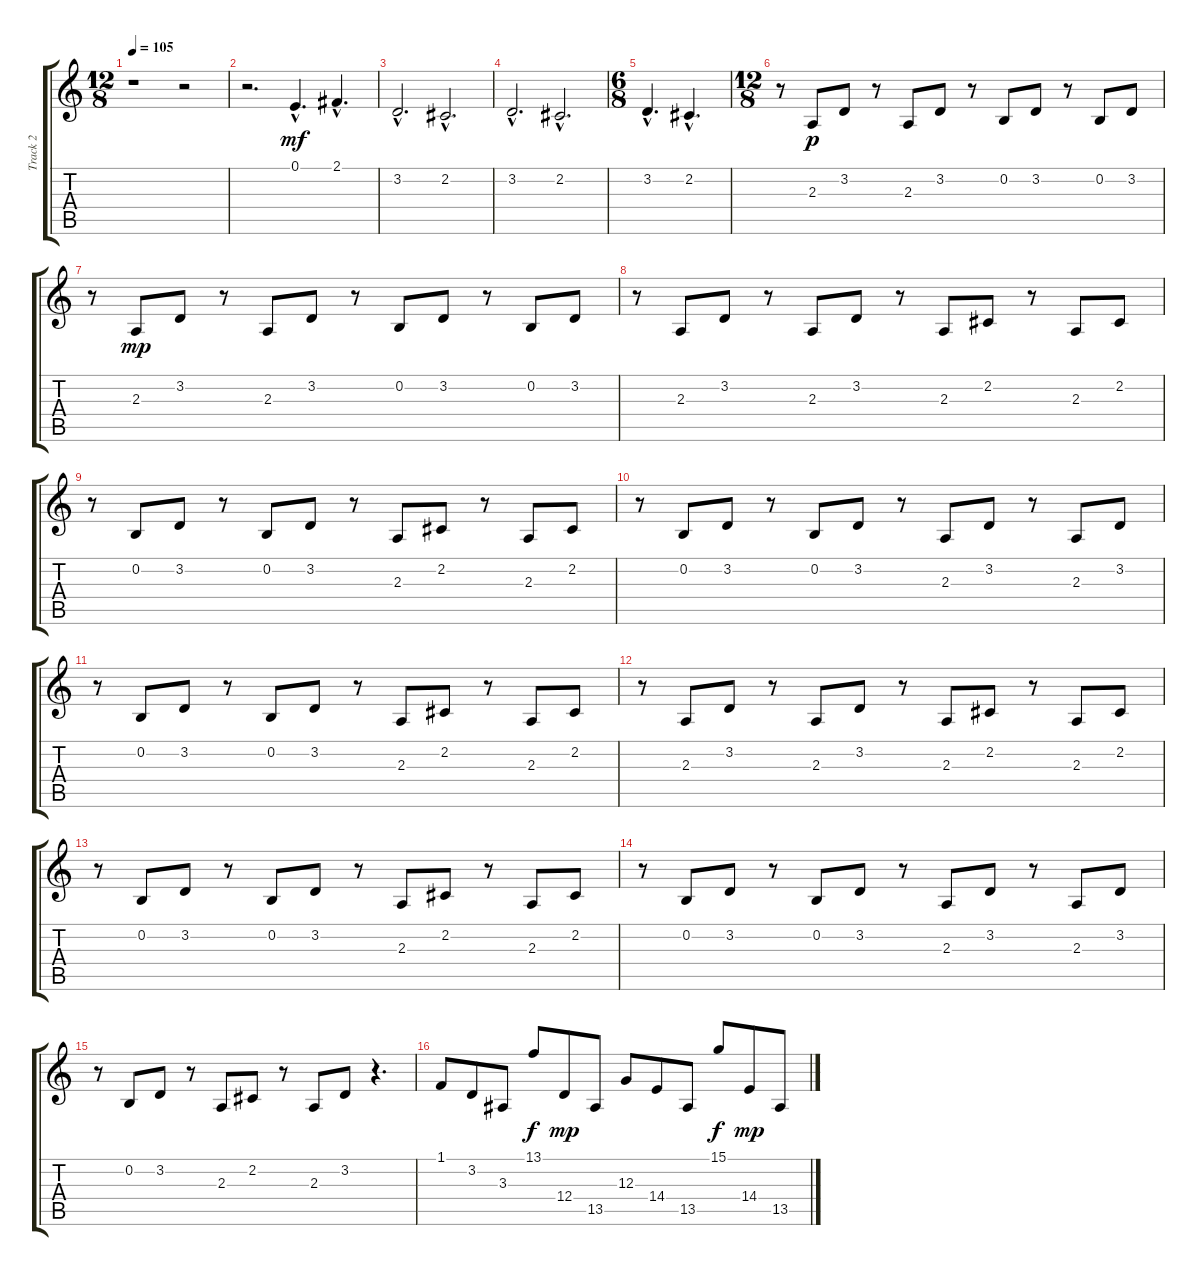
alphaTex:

\track ("Track 2" "Track 2") {instrument electricgrandpiano}
\staff {score tabs}
\tuning (E4 B3 G3 D3 A2 E2) {hide}
\ts (12 8)
\tempo 105
\clef g2
\ks c
r.1{dy mf instrument electricgrandpiano} r.2 |
r.2{d} 0.1{hac}.4{d volume 8 instrument acousticgrandpiano} 2.1{hac}.4{d} |
3.2{hac}.2{d} 2.2{hac}.2{d} |
3.2{hac}.2{d} 2.2{hac}.2{d} |
\ts (6 8)
3.2{hac}.4{d} 2.2{hac}.4{d} |
\ts (12 8)
r.8 2.3.8{dy p volume 4 instrument electricgrandpiano} 3.2.8 r.8 2.3.8 3.2.8 r.8 0.2.8 3.2.8 r.8 0.2.8 3.2.8 |
r.8 2.3.8{dy mp} 3.2.8 r.8 2.3.8 3.2.8 r.8 0.2.8 3.2.8 r.8 0.2.8 3.2.8 |
r.8 2.3.8{volume 2} 3.2.8 r.8 2.3.8 3.2.8 r.8 2.3.8 2.2.8 r.8 2.3.8 2.2.8 |
r.8 0.2.8 3.2.8 r.8 0.2.8 3.2.8 r.8 2.3.8 2.2.8 r.8 2.3.8 2.2.8 |
r.8 0.2.8 3.2.8 r.8 0.2.8 3.2.8 r.8 2.3.8 3.2.8 r.8 2.3.8 3.2.8 |
r.8 0.2.8 3.2.8 r.8 0.2.8 3.2.8 r.8 2.3.8 2.2.8 r.8 2.3.8 2.2.8 |
r.8 2.3.8 3.2.8 r.8 2.3.8 3.2.8 r.8 2.3.8 2.2.8 r.8 2.3.8 2.2.8 |
r.8 0.2.8 3.2.8 r.8 0.2.8 3.2.8 r.8 2.3.8 2.2.8 r.8 2.3.8 2.2.8 |
r.8 0.2.8 3.2.8 r.8 0.2.8 3.2.8 r.8 2.3.8 3.2.8 r.8 2.3.8 3.2.8 |
r.8 0.2.8 3.2.8 r.8 2.3.8 2.2.8 r.8 2.3.8 3.2.8 r.4{d} |
1.1.8 3.2.8 3.3.8 13.1.8{dy f} 12.4.8{dy mp} 13.5.8 12.3.8 14.4.8 13.5.8 15.1.8{dy f} 14.4.8{dy mp} 13.5.8
